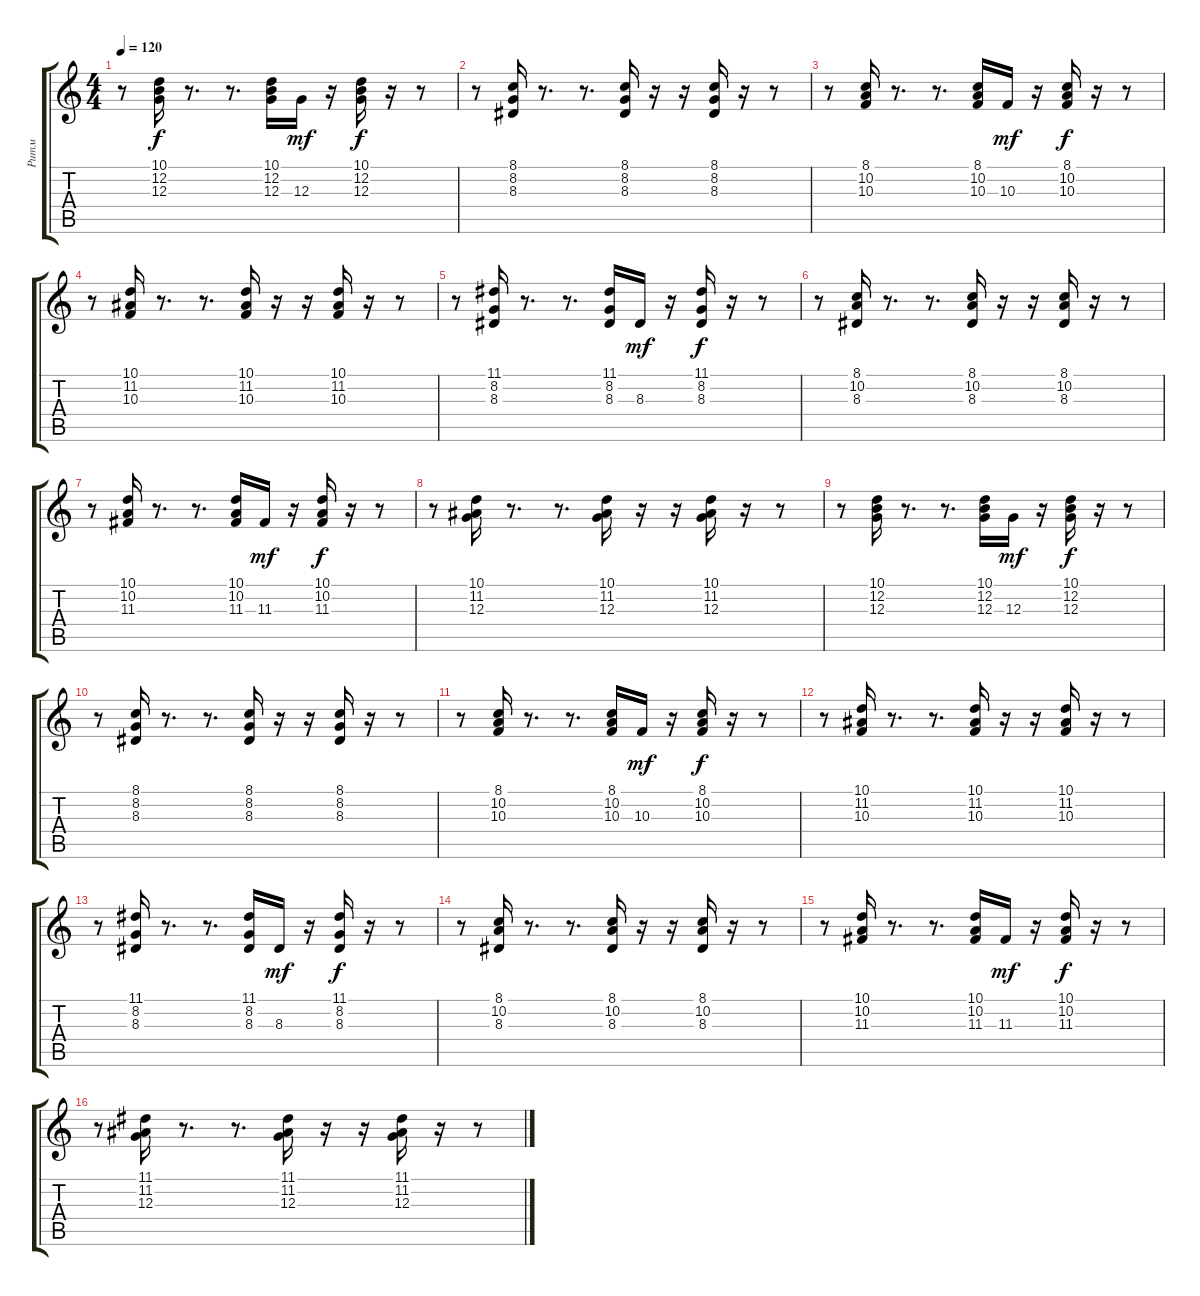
\track ("Ритм" "Ритм") {instrument pizzicatostrings}
\staff {score tabs}
\tuning (E4 B3 G3 D3 A2 E2) {hide}
\ts (4 4)
\tempo 120
\clef g2
\ks c
r.8{dy f} (10.1 12.2 12.3).16 r.8{d} r.8{d} (10.1 12.2 12.3).16 12.3.16{dy mf} r.16 (10.1 12.2 12.3).16{dy f} r.16 r.8 |
r.8 (8.1 8.2 8.3).16 r.8{d} r.8{d} (8.1 8.2 8.3).16 r.16 r.16 (8.1 8.2 8.3).16 r.16 r.8 |
r.8 (8.1 10.2 10.3).16 r.8{d} r.8{d} (8.1 10.2 10.3).16 10.3.16{dy mf} r.16 (8.1 10.2 10.3).16{dy f} r.16 r.8 |
r.8 (10.1 11.2 10.3).16 r.8{d} r.8{d} (10.1 11.2 10.3).16 r.16 r.16 (10.1 11.2 10.3).16 r.16 r.8 |
r.8 (11.1 8.2 8.3).16 r.8{d} r.8{d} (11.1 8.2 8.3).16 8.3.16{dy mf} r.16 (11.1 8.2 8.3).16{dy f} r.16 r.8 |
r.8 (8.1 10.2 8.3).16 r.8{d} r.8{d} (8.1 10.2 8.3).16 r.16 r.16 (8.1 10.2 8.3).16 r.16 r.8 |
r.8 (10.1 10.2 11.3).16 r.8{d} r.8{d} (10.1 10.2 11.3).16 11.3.16{dy mf} r.16 (10.1 10.2 11.3).16{dy f} r.16 r.8 |
r.8 (10.1 11.2 12.3).16 r.8{d} r.8{d} (10.1 11.2 12.3).16 r.16 r.16 (10.1 11.2 12.3).16 r.16 r.8 |
r.8 (10.1 12.2 12.3).16 r.8{d} r.8{d} (10.1 12.2 12.3).16 12.3.16{dy mf} r.16 (10.1 12.2 12.3).16{dy f} r.16 r.8 |
r.8 (8.1 8.2 8.3).16 r.8{d} r.8{d} (8.1 8.2 8.3).16 r.16 r.16 (8.1 8.2 8.3).16 r.16 r.8 |
r.8 (8.1 10.2 10.3).16 r.8{d} r.8{d} (8.1 10.2 10.3).16 10.3.16{dy mf} r.16 (8.1 10.2 10.3).16{dy f} r.16 r.8 |
r.8 (10.1 11.2 10.3).16 r.8{d} r.8{d} (10.1 11.2 10.3).16 r.16 r.16 (10.1 11.2 10.3).16 r.16 r.8 |
r.8 (11.1 8.2 8.3).16 r.8{d} r.8{d} (11.1 8.2 8.3).16 8.3.16{dy mf} r.16 (11.1 8.2 8.3).16{dy f} r.16 r.8 |
r.8 (8.1 10.2 8.3).16 r.8{d} r.8{d} (8.1 10.2 8.3).16 r.16 r.16 (8.1 10.2 8.3).16 r.16 r.8 |
r.8 (10.1 10.2 11.3).16 r.8{d} r.8{d} (10.1 10.2 11.3).16 11.3.16{dy mf} r.16 (10.1 10.2 11.3).16{dy f} r.16 r.8 |
r.8 (11.1 11.2 12.3).16 r.8{d} r.8{d} (11.1 11.2 12.3).16 r.16 r.16 (11.1 11.2 12.3).16 r.16 r.8
